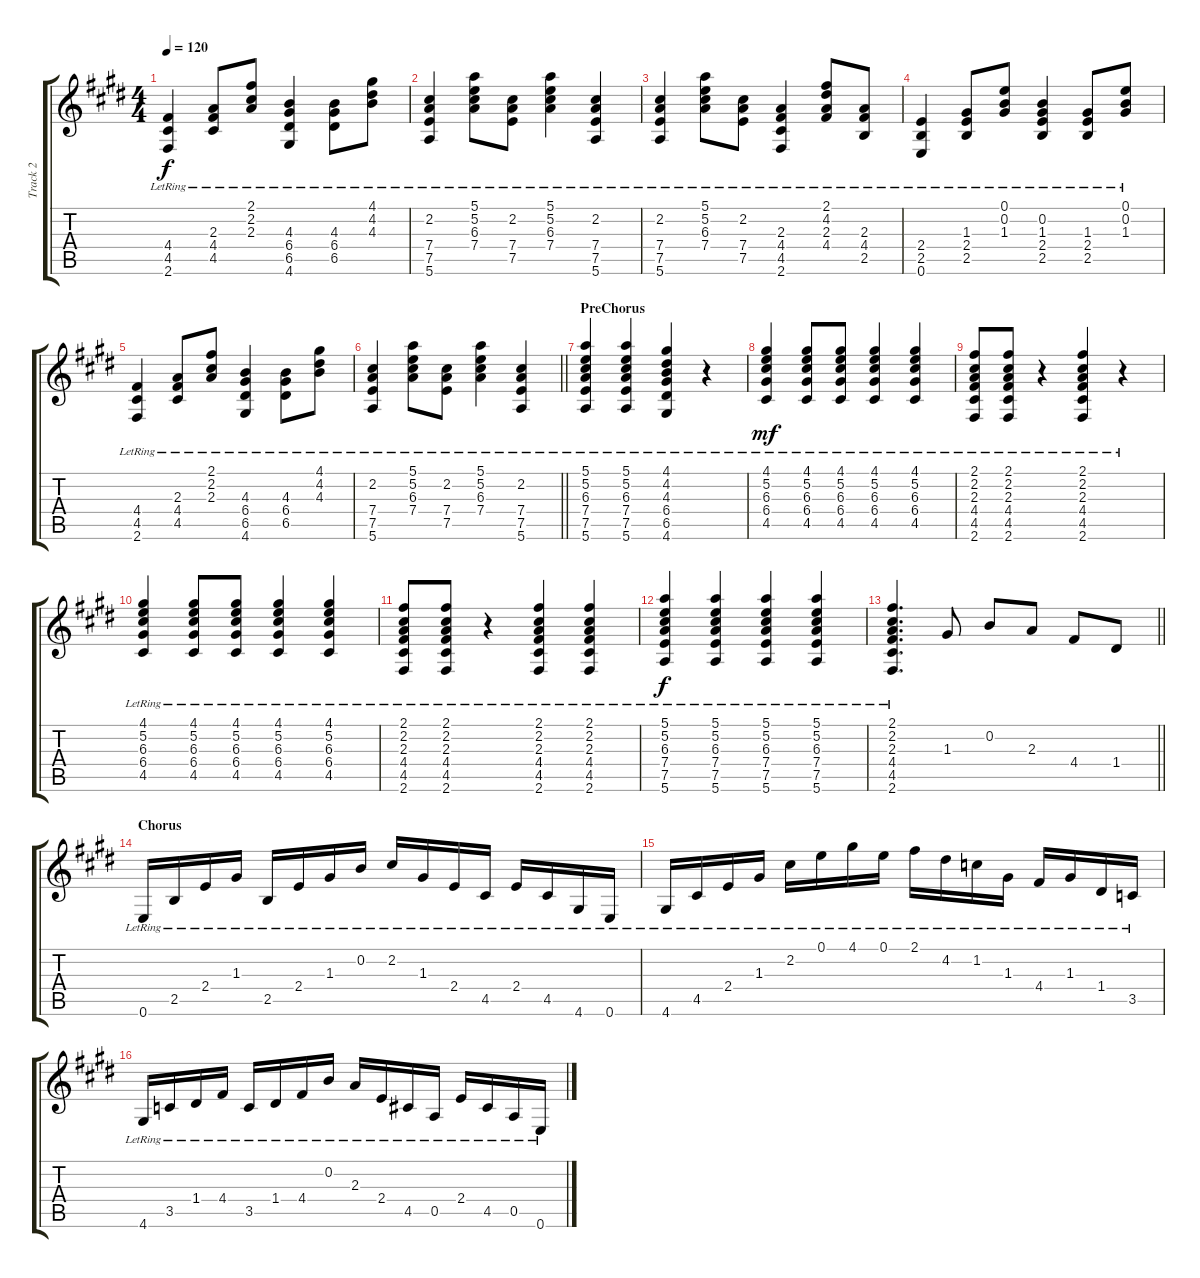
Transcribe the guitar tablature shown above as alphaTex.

\track ("Track 2" "Track 2") {instrument acousticguitarsteel}
\staff {score tabs}
\tuning (E4 B3 G3 D3 A2 E2) {hide}
\ts (4 4)
\tempo 120
\clef g2
\ks e
(4.4{lr} 4.5{lr} 2.6{lr}).4{dy f} (2.3{lr} 4.4{lr} 4.5{lr}).8 (2.1{lr} 2.2{lr} 2.3{lr}).8 (4.3{lr} 6.4{lr} 6.5{lr} 4.6).4 (4.3{lr} 6.4{lr} 6.5{lr}).8 (4.1{lr} 4.2{lr} 4.3{lr}).8 |
(2.2 7.4{lr} 7.5{lr} 5.6{lr}).4 (5.1{lr} 5.2{lr} 6.3{lr} 7.4).8 (2.2 7.4{lr} 7.5{lr}).8 (5.1{lr} 5.2{lr} 6.3{lr} 7.4).4 (2.2 7.4{lr} 7.5{lr} 5.6{lr}).4 |
(2.2 7.4{lr} 7.5{lr} 5.6{lr}).4 (5.1{lr} 5.2{lr} 6.3{lr} 7.4).8 (2.2 7.4{lr} 7.5{lr}).8 (2.3{lr} 4.4{lr} 4.5{lr} 2.6{lr}).4 (2.1{lr} 4.2{lr} 2.3{lr} 4.4{lr}).8 (2.3{lr} 4.4{lr} 2.5{lr}).8 |
(2.4{lr} 2.5{lr} 0.6{lr}).4 (1.3{lr} 2.4{lr} 2.5{lr}).8 (0.1{lr} 0.2{lr} 1.3{lr}).8 (0.2 1.3{lr} 2.4{lr} 2.5{lr}).4 (1.3{lr} 2.4{lr} 2.5{lr}).8 (0.1{lr} 0.2{lr} 1.3{lr}).8 |
(4.4{lr} 4.5{lr} 2.6{lr}).4 (2.3{lr} 4.4{lr} 4.5{lr}).8 (2.1{lr} 2.2{lr} 2.3{lr}).8 (4.3{lr} 6.4{lr} 6.5{lr} 4.6).4 (4.3{lr} 6.4{lr} 6.5{lr}).8 (4.1{lr} 4.2{lr} 4.3{lr}).8 |
\barLineRight lightlight
(2.2 7.4{lr} 7.5{lr} 5.6{lr}).4 (5.1{lr} 5.2{lr} 6.3{lr} 7.4).8 (2.2 7.4{lr} 7.5{lr}).8 (5.1{lr} 5.2{lr} 6.3{lr} 7.4).4 (2.2 7.4{lr} 7.5{lr} 5.6{lr}).4 |
\section ("" "PreChorus")
(5.1{lr} 5.2{lr} 6.3{lr} 7.4{lr} 7.5{lr} 5.6{lr}).4 (5.1{lr} 5.2{lr} 6.3{lr} 7.4{lr} 7.5{lr} 5.6{lr}).4 (4.1{lr} 4.2{lr} 4.3{lr} 6.4{lr} 6.5{lr} 4.6{lr}).4 r.4 |
(4.1{lr} 5.2{lr} 6.3{lr} 6.4{lr} 4.5{lr}).4{dy mf} (4.1{lr} 5.2{lr} 6.3{lr} 6.4{lr} 4.5{lr}).8 (4.1{lr} 5.2{lr} 6.3{lr} 6.4{lr} 4.5{lr}).8 (4.1{lr} 5.2{lr} 6.3{lr} 6.4{lr} 4.5{lr}).4 (4.1{lr} 5.2{lr} 6.3{lr} 6.4{lr} 4.5{lr}).4 |
(2.1{lr} 2.2{lr} 2.3{lr} 4.4{lr} 4.5{lr} 2.6{lr}).8 (2.1{lr} 2.2{lr} 2.3{lr} 4.4{lr} 4.5{lr} 2.6{lr}).8 r.4 (2.1{lr} 2.2{lr} 2.3{lr} 4.4{lr} 4.5{lr} 2.6{lr}).4 r.4 |
(4.1{lr} 5.2{lr} 6.3{lr} 6.4{lr} 4.5{lr}).4 (4.1{lr} 5.2{lr} 6.3{lr} 6.4{lr} 4.5{lr}).8 (4.1{lr} 5.2{lr} 6.3{lr} 6.4{lr} 4.5{lr}).8 (4.1{lr} 5.2{lr} 6.3{lr} 6.4{lr} 4.5{lr}).4 (4.1{lr} 5.2{lr} 6.3{lr} 6.4{lr} 4.5{lr}).4 |
(2.1{lr} 2.2{lr} 2.3{lr} 4.4{lr} 4.5{lr} 2.6{lr}).8 (2.1{lr} 2.2{lr} 2.3{lr} 4.4{lr} 4.5{lr} 2.6{lr}).8 r.4 (2.1{lr} 2.2{lr} 2.3{lr} 4.4{lr} 4.5{lr} 2.6{lr}).4 (2.1{lr} 2.2{lr} 2.3{lr} 4.4{lr} 4.5{lr} 2.6{lr}).4 |
(5.1{lr} 5.2{lr} 6.3{lr} 7.4{lr} 7.5{lr} 5.6{lr}).4{dy f} (5.1{lr} 5.2{lr} 6.3{lr} 7.4{lr} 7.5{lr} 5.6{lr}).4 (5.1{lr} 5.2{lr} 6.3{lr} 7.4{lr} 7.5{lr} 5.6{lr}).4 (5.1{lr} 5.2{lr} 6.3{lr} 7.4{lr} 7.5{lr} 5.6{lr}).4 |
\barLineRight lightlight
(2.1{lr} 2.2{lr} 2.3{lr} 4.4{lr} 4.5{lr} 2.6{lr}).4{d} 1.3.8{volume 16} 0.2.8 2.3.8 4.4.8 1.4.8 |
\section ("" "Chorus")
0.6{lr}.16{volume 9} 2.5{lr}.16 2.4{lr}.16 1.3{lr}.16 2.5{lr}.16 2.4{lr}.16 1.3{lr}.16 0.2{lr}.16 2.2{lr}.16 1.3{lr}.16 2.4{lr}.16 4.5{lr}.16 2.4{lr}.16 4.5{lr}.16 4.6{lr}.16 0.6{lr}.16 |
4.6{lr}.16 4.5{lr}.16 2.4{lr}.16 1.3{lr}.16 2.2{lr}.16 0.1{lr}.16 4.1{lr}.16 0.1{lr}.16 2.1{lr}.16 4.2{lr}.16 1.2{lr}.16 1.3{lr}.16 4.4{lr}.16 1.3{lr}.16 1.4{lr}.16 3.5{lr}.16 |
4.6{lr}.16 3.5{lr}.16 1.4{lr}.16 4.4{lr}.16 3.5{lr}.16 1.4{lr}.16 4.4{lr}.16 0.2{lr}.16 2.3{lr}.16 2.4{lr}.16 4.5{lr}.16 0.5{lr}.16 2.4{lr}.16 4.5{lr}.16 0.5{lr}.16 0.6{lr}.16
